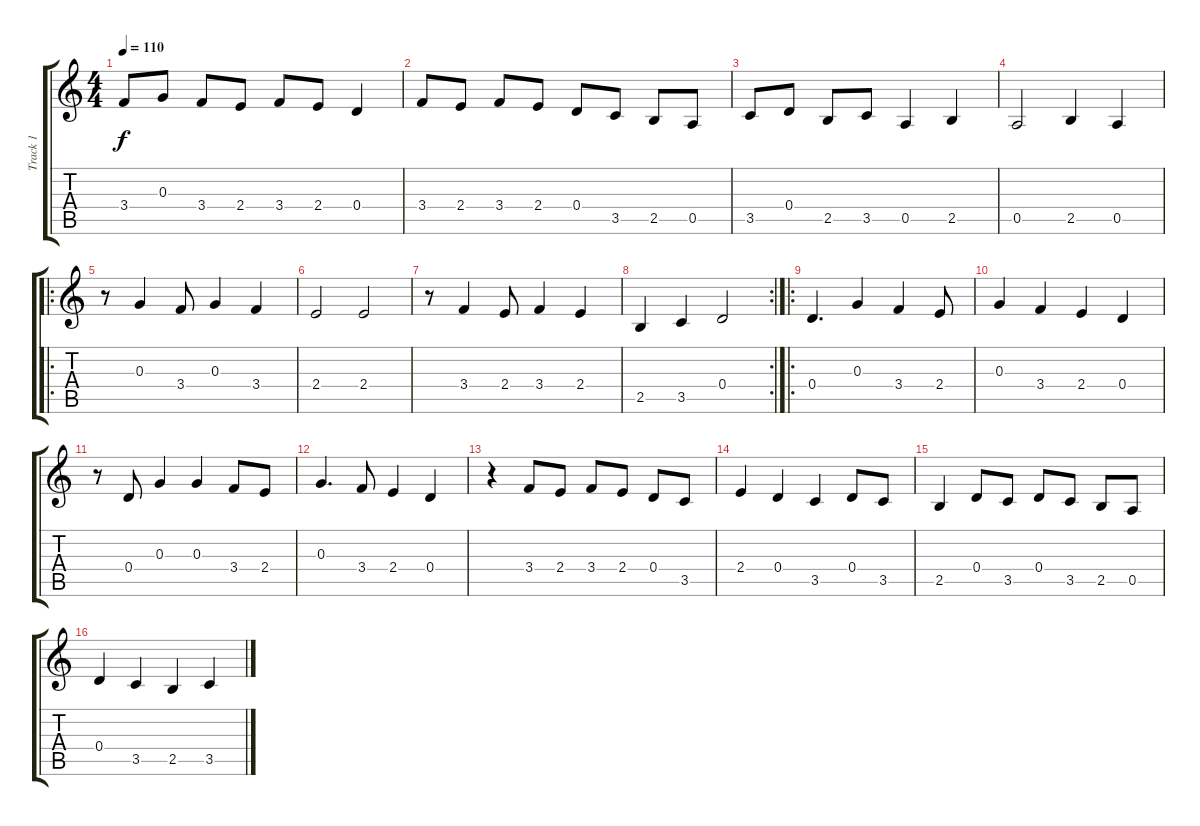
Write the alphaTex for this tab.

\track ("Track 1" "Track 1") {instrument acousticguitarsteel}
\staff {score tabs}
\tuning (E4 B3 G3 D3 A2 E2) {hide}
\ts (4 4)
\tempo 110
\clef g2
\ks c
3.4.8{dy f} 0.3.8 3.4.8 2.4.8 3.4.8 2.4.8 0.4.4 |
3.4.8 2.4.8 3.4.8 2.4.8 0.4.8 3.5.8 2.5.8 0.5.8 |
3.5.8 0.4.8 2.5.8 3.5.8 0.5.4 2.5.4 |
0.5.2 2.5.4 0.5.4 |
\ro
r.8 0.3.4 3.4.8 0.3.4 3.4.4 |
2.4.2 2.4.2 |
r.8 3.4.4 2.4.8 3.4.4 2.4.4 |
\rc 2
2.5.4 3.5.4 0.4.2 |
\ro
0.4.4{d} 0.3.4 3.4.4 2.4.8 |
0.3.4 3.4.4 2.4.4 0.4.4 |
r.8 0.4.8 0.3.4 0.3.4 3.4.8 2.4.8 |
0.3.4{d} 3.4.8 2.4.4 0.4.4 |
r.4 3.4.8 2.4.8 3.4.8 2.4.8 0.4.8 3.5.8 |
2.4.4 0.4.4 3.5.4 0.4.8 3.5.8 |
2.5.4 0.4.8 3.5.8 0.4.8 3.5.8 2.5.8 0.5.8 |
0.4.4 3.5.4 2.5.4 3.5.4
